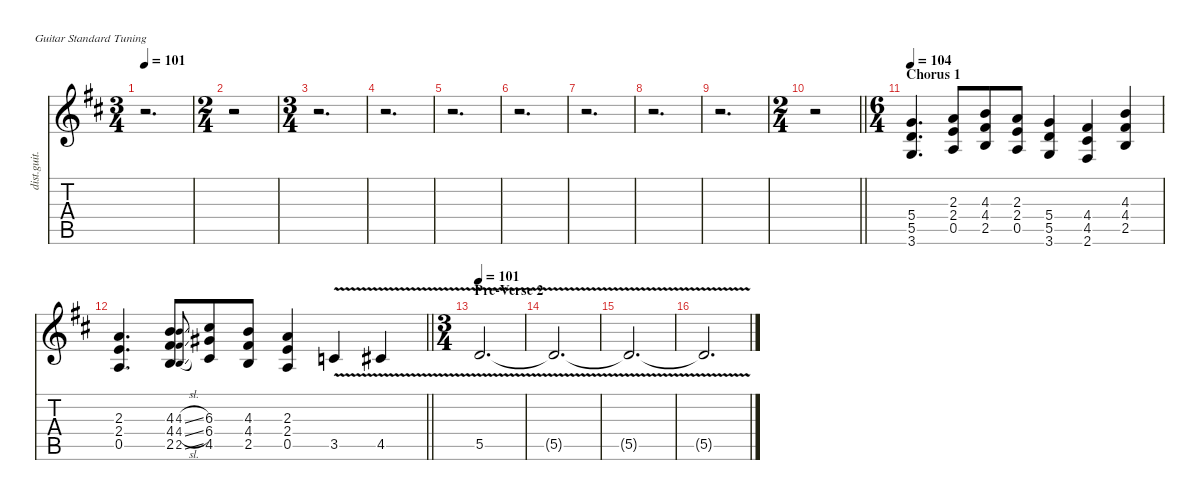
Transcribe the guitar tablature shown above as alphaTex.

\defaultSystemsLayout 4
\hideDynamics
\bracketExtendMode nobrackets
\otherSystemsTrackNameOrientation horizontal
\track ("Guitar 4" "dist.guit.") {defaultSystemsLayout 8 instrument electricguitarclean}
\staff {score tabs}
\tuning (E4 B3 G3 D3 A2 E2)
\ts (3 4)
\tempo 101
\clef g2
\ks bminor
r.2{d dy f beam Down} |
\ts (2 4)
\beaming (8 2 2)
r.2{beam Down} |
\ts (3 4)
\beaming (8 2 2 2)
r.2{d beam Down} |
r.2{d beam Down} |
r.2{d beam Down} |
r.2{d beam Down} |
r.2{d beam Down} |
r.2{d beam Down} |
r.2{d beam Down} |
\ts (2 4)
\beaming (8 2 2)
\barLineRight lightlight
r.2{beam Down} |
\ts (6 4)
\beaming (8 6 6)
\section ("" "Chorus 1")
\tempo 104
(5.4{acc forcenatural} 5.5{acc forcenatural} 3.6{acc forcenatural}).4{d instrument distortionguitar beam Up} (2.3{acc forcenatural} 2.4{acc forcenatural} 0.5{acc forcenatural}).8{beam Up} (4.3{acc forcenatural} 4.4{acc #} 2.5{acc forcenatural}).8{beam Up} (2.3{acc forcenatural} 2.4{acc forcenatural} 0.5{acc forcenatural}).8{beam Up} (5.4{acc forcenatural} 5.5{acc forcenatural} 3.6{acc forcenatural}).4{beam Up} (4.4{acc #} 4.5{acc #} 2.6{acc #}).4{beam Up} (4.3{acc forcenatural} 4.4{acc #} 2.5{acc forcenatural}).4{beam Up} |
\barLineRight lightlight
(2.3{acc forcenatural} 2.4{acc forcenatural} 0.5{acc forcenatural}).4{d beam Up} (4.3{acc forcenatural} 4.4{acc #} 2.5{acc forcenatural}).8{beam Up} (4.3{sl acc forcenatural} 4.4{sl acc #} 2.5{sl acc forcenatural}).8{gr onbeat dy mf beam Up} (6.3{acc #} 6.4{acc #} 4.5{acc #}).8{dy f beam Up} (4.3{acc forcenatural} 4.4{acc #} 2.5{acc forcenatural}).8{beam Up} (2.3{acc forcenatural} 2.4{acc forcenatural} 0.5{acc forcenatural}).4{beam Up} 3.5{v acc forcenatural}.4{beam Up} 4.5{v acc #}.4{beam Up} |
\ts (3 4)
\beaming (8 2 2 2)
\section ("" "Pre-Verse 2")
\tempo 101
5.5{v acc forcenatural}.2{d beam Up} |
5.5{v t acc forcenatural}.2{d beam Up} |
5.5{v t acc forcenatural}.2{d beam Up} |
5.5{v t acc forcenatural}.2{d beam Up}
